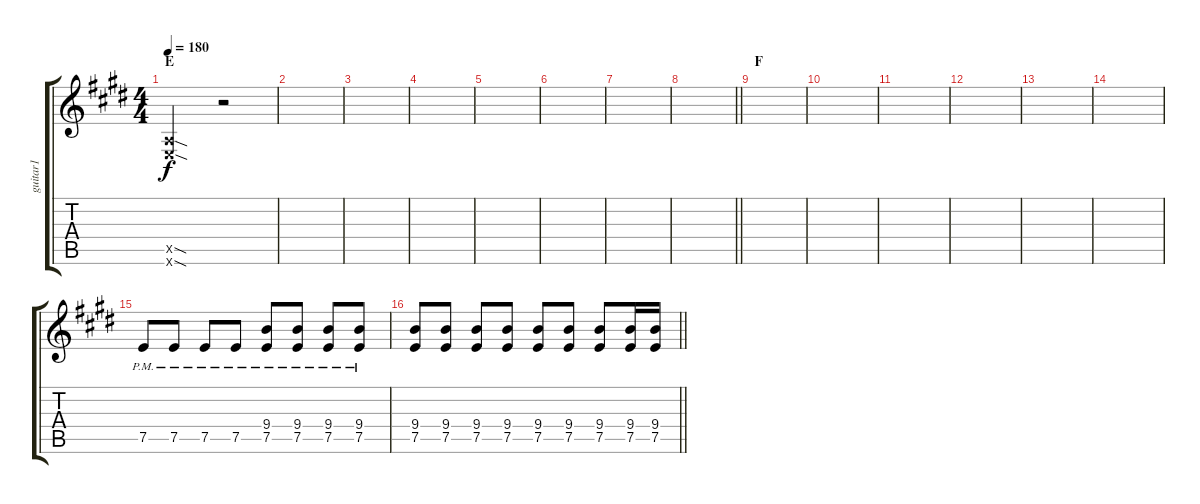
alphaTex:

\track ("guitar1" "guitar1") {instrument distortionguitar}
\staff {score tabs}
\tuning (E4 B3 G3 D3 A2 E2) {hide}
\ts (4 4)
\section ("" "E")
\tempo 180
\clef g2
\ks e
(0.5{sod x} 0.6{sod x}).2{dy f} r.2 |
|
|
|
|
|
|
\barLineRight lightlight
|
\section ("" "F")
|
|
|
|
|
|
7.5{pm}.8{instrument distortionguitar} 7.5{pm}.8 7.5{pm}.8 7.5{pm}.8 (9.4{pm} 7.5{pm}).8 (9.4{pm} 7.5{pm}).8 (9.4{pm} 7.5{pm}).8 (9.4{pm} 7.5{pm}).8 |
\barLineRight lightlight
(9.4 7.5).8 (9.4 7.5).8 (9.4 7.5).8 (9.4 7.5).8 (9.4 7.5).8 (9.4 7.5).8 (9.4 7.5).8 (9.4 7.5).16 (9.4 7.5).16
